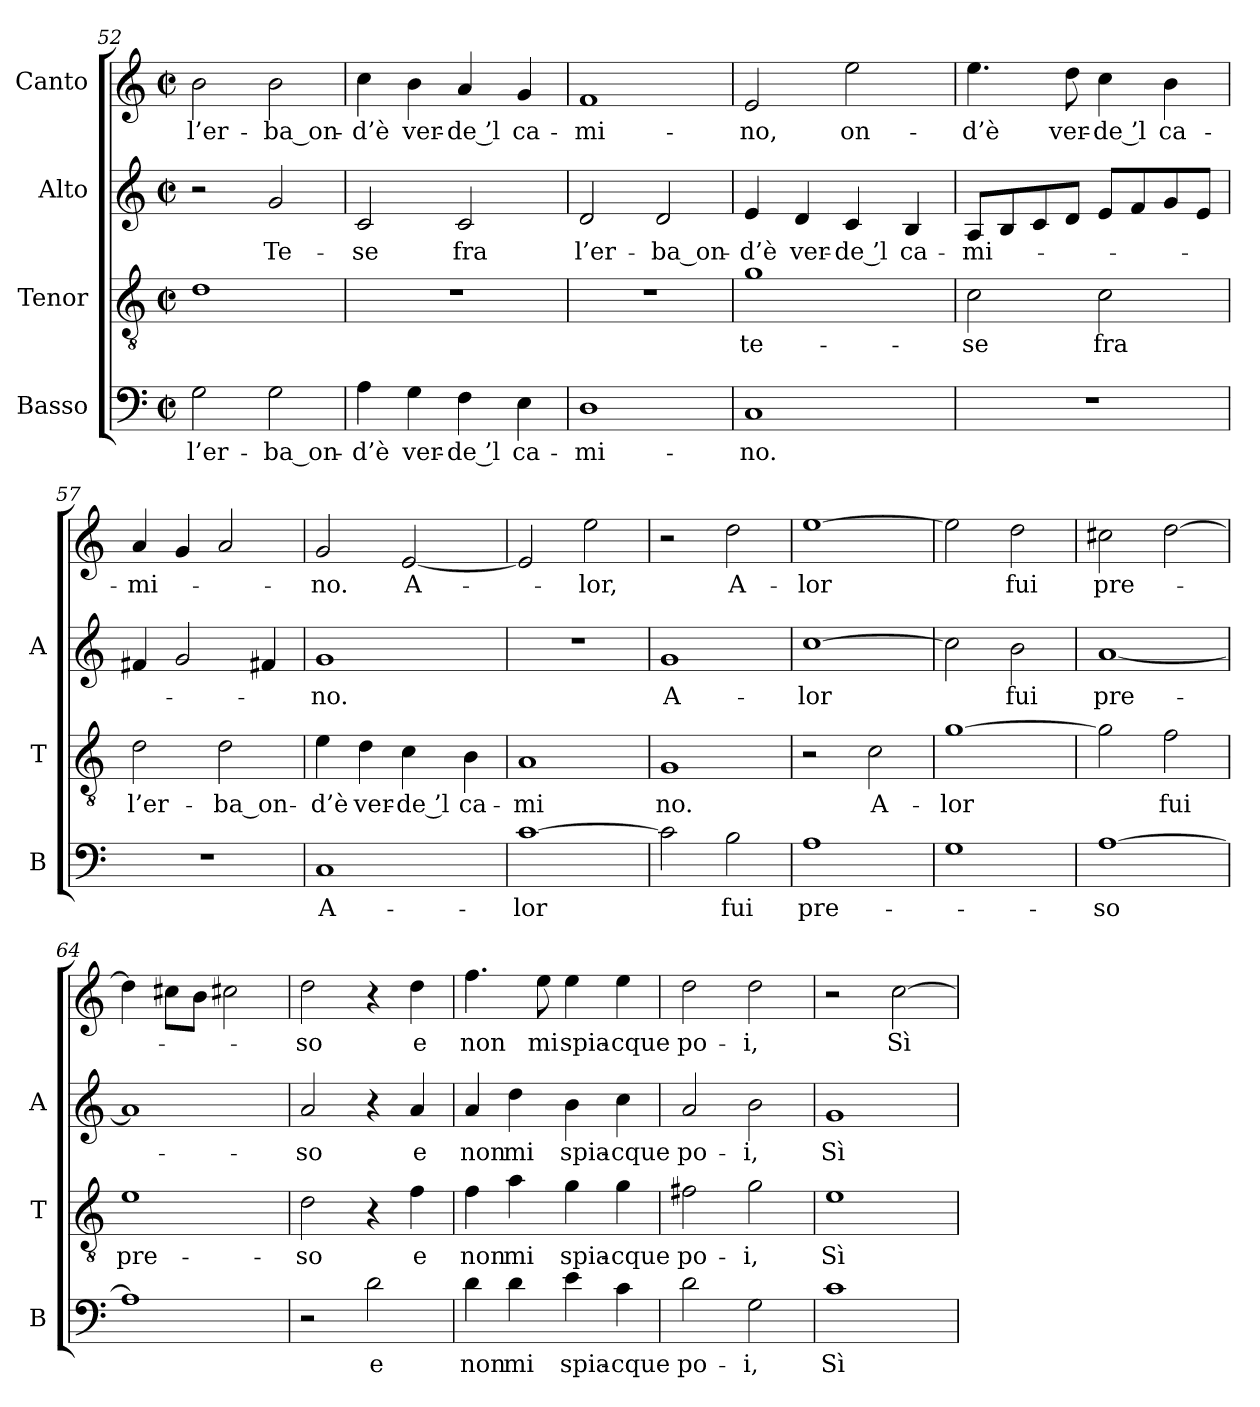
**kern	**text	**kern	**text	**kern	**text	**kern	**text
*part4	*part4	*part3	*part3	*part2	*part2	*part1	*part1
*staff4	*staff4	*staff3	*staff3	*staff2	*staff2	*staff1	*staff1
*I"Basso	*	*I"Tenor	*	*I"Alto	*	*I"Canto	*
*I'B	*	*I'T	*	*I'A	*	*	*
*clefF4	*	*clefGv2	*	*clefG2	*	*clefG2	*
*k[]	*	*k[]	*	*k[]	*	*k[]	*
*C:	*	*C:	*	*C:	*	*C:	*
*M2/2	*	*M2/2	*	*M2/2	*	*M2/2	*
*met(c|)	*	*met(c|)	*	*met(c|)	*	*met(c|)	*
=52	=52	=52	=52	=52	=52	=52	=52
2G	l’er-	1d	.	2r	.	2b	l’er-
2G	ba_on-	.	.	2g	Te-	2b	ba_on-
=53	=53	=53	=53	=53	=53	=53	=53
4A	-d’è	1r	.	2c	-se	4cc	-d’è
4G	ver-	.	.	.	.	4b	ver-
4F	-de ’l	.	.	2c	-fra	4a	-de ’l
4E	ca-	.	.	.	.	4g	ca-
=54	=54	=54	=54	=54	=54	=54	=54
1D	mi-	1r	.	2d	l’er-	1f	mi-
.	.	.	.	2d	ba_on-	.	.
=55	=55	=55	=55	=55	=55	=55	=55
1C	-no.	1g	te-	4e	-d’è	2e	-no,
.	.	.	.	4d	ver-	.	.
.	.	.	.	4c	-de ’l	2ee	on-
.	.	.	.	4B	ca-	.	.
=56	=56	=56	=56	=56	=56	=56	=56
1r	.	2c	-se	8AL	mi-	4.ee	-d’è
.	.	.	.	8B	.	.	.
.	.	.	.	8c	.	.	.
.	.	.	.	8dJ	.	8dd	ver-
.	.	2c	-fra	8eL	.	4cc	-de ’l
.	.	.	.	8f	.	.	.
.	.	.	.	8g	.	4b	ca-
.	.	.	.	8eJ	.	.	.
=57	=57	=57	=57	=57	=57	=57	=57
1r	.	2d	l’er-	4f#X	.	4a	mi-
.	.	.	.	2g	.	4g	.
.	.	2d	ba_on-	.	.	2a	.
.	.	.	.	4f#X	.	.	.
=58	=58	=58	=58	=58	=58	=58	=58
1C	A-	4e	-d’è	1g	-no.	2g	-no.
.	.	4d	ver-	.	.	.	.
.	.	4c	-de ’l	.	.	[2e	A-
.	.	4B	ca-	.	.	.	.
=59	=59	=59	=59	=59	=59	=59	=59
[1c	-lor	1A	-mi	1r	.	2e]	.
.	.	.	.	.	.	2ee	-lor,
=60	=60	=60	=60	=60	=60	=60	=60
2c]	.	1G	-no.	1g	A-	2r	.
2B	-fui	.	.	.	.	2dd	A-
=61	=61	=61	=61	=61	=61	=61	=61
1A	pre-	2r	.	[1cc	-lor	[1ee	-lor
.	.	2c	A-	.	.	.	.
=62	=62	=62	=62	=62	=62	=62	=62
1G	.	[1g	-lor	2cc]	.	2ee]	.
.	.	.	.	2b	-fui	2dd	-fui
=63	=63	=63	=63	=63	=63	=63	=63
[1A	-so	2g]	.	[1a	pre-	2cc#X	pre-
.	.	2f	-fui	.	.	[2dd	.
=64	=64	=64	=64	=64	=64	=64	=64
1A]	.	1e	pre-	1a]	.	4dd]	.
.	.	.	.	.	.	8cc#XL	.
.	.	.	.	.	.	8bJ	.
.	.	.	.	.	.	2cc#X	.
=65	=65	=65	=65	=65	=65	=65	=65
2r	.	2d	-so	2a	-so	2dd	-so
2d	-e	4r	.	4r	.	4r	.
.	.	4f	-e	4a	-e	4dd	-e
=66	=66	=66	=66	=66	=66	=66	=66
4d	-non	4f	-non	4a	-non	4.ff	-non
4d	-mi	4a	-mi	4dd	-mi	.	.
.	.	.	.	.	.	8ee	-mi
4e	spia-	4g	spia-	4b	spia-	4ee	spia-
4c	-cque	4g	-cque	4cc	-cque	4ee	-cque
!!LO:PB:g=z
=67	=67	=67	=67	=67	=67	=67	=67
2d	po-	2f#X	po-	2a	po-	2dd	po-
2G	-i,	2g	-i,	2b	-i,	2dd	-i,
=68	=68	=68	=68	=68	=68	=68	=68
1c	-Sì	1e	-Sì	1g	-Sì	2r	.
.	.	.	.	.	.	[2cc	-Sì
=	=	=	=	=	=	=	=
*-	*-	*-	*-	*-	*-	*-	*-
